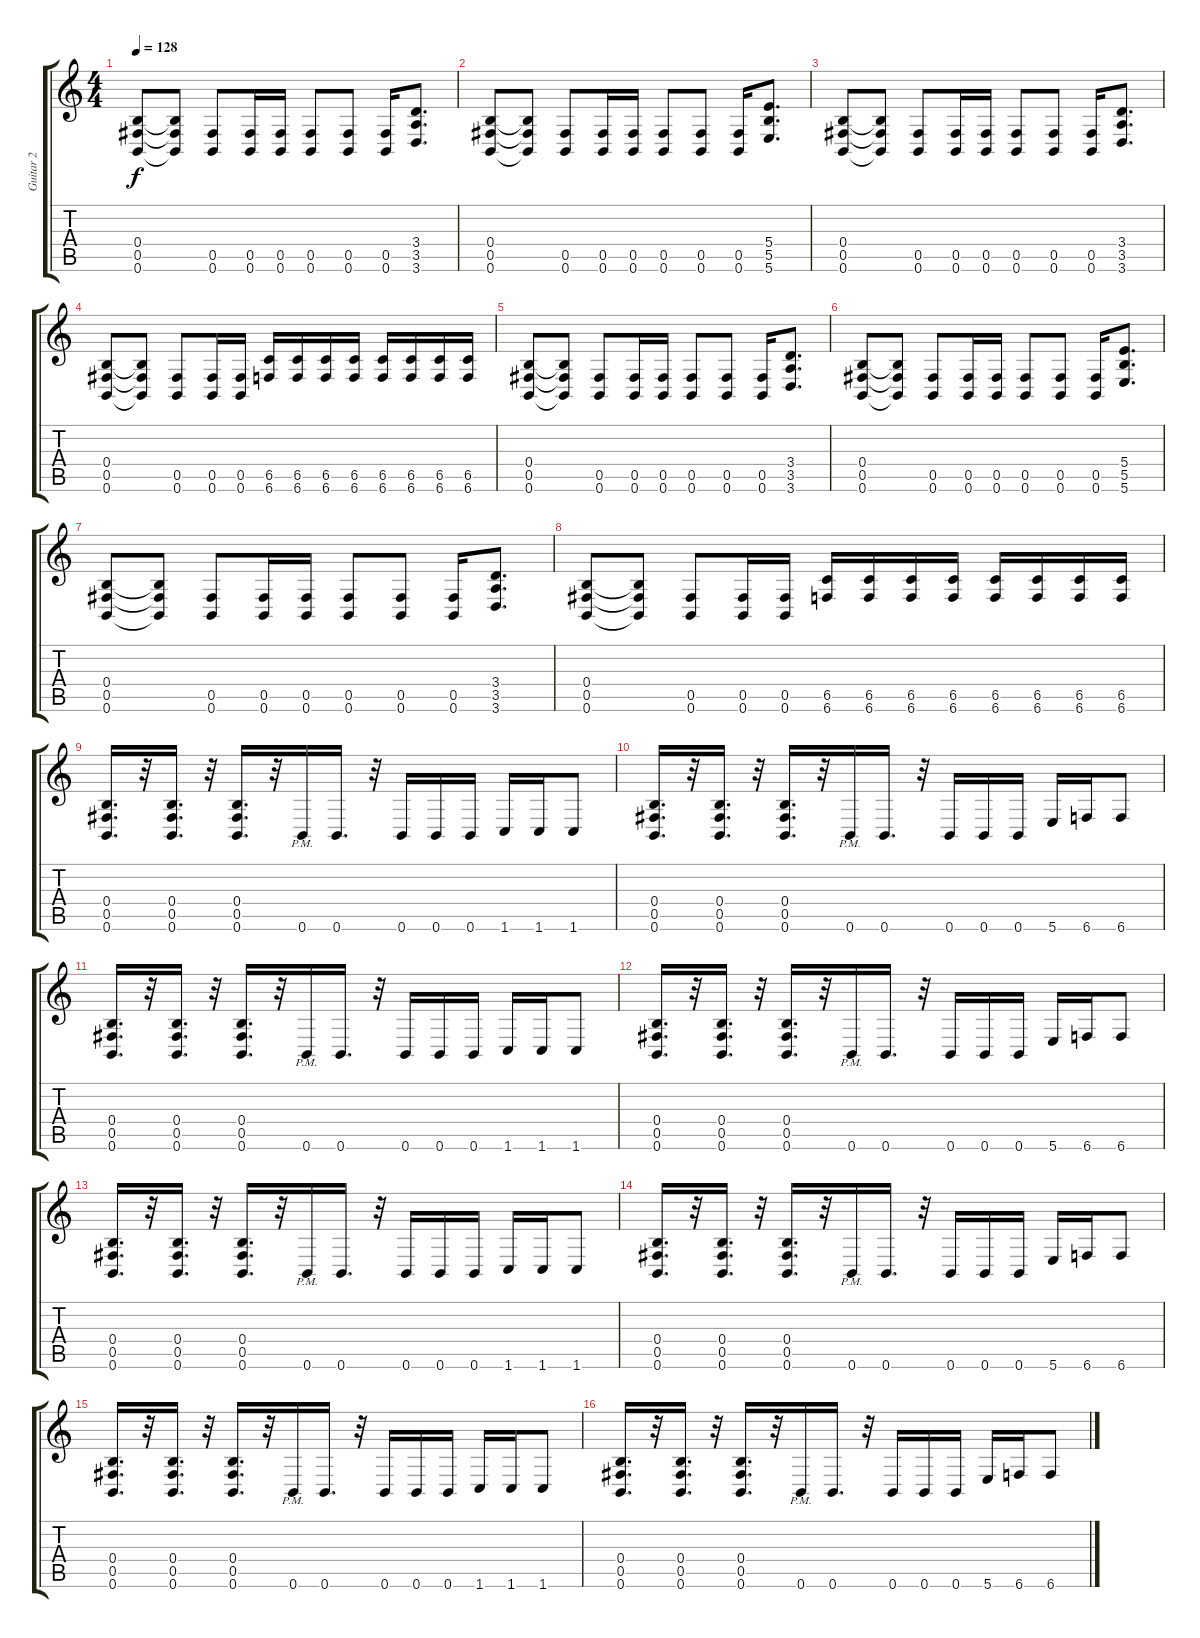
\track ("Guitar 2" "Guitar 2") {instrument overdrivenguitar}
\staff {score tabs}
\tuning (Db4 Ab3 E3 B2 Gb2 B1) {hide}
\ts (4 4)
\tempo 128
\clef g2
\ks c
(0.4 0.5 0.6).8{dy f} (0.4{t} 0.5{t} 0.6{t}).8 (0.5 0.6).8 (0.5 0.6).16 (0.5 0.6).16 (0.5 0.6).8 (0.5 0.6).8 (0.5 0.6).16 (3.4 3.5 3.6).8{d} |
(0.4 0.5 0.6).8 (0.4{t} 0.5{t} 0.6{t}).8 (0.5 0.6).8 (0.5 0.6).16 (0.5 0.6).16 (0.5 0.6).8 (0.5 0.6).8 (0.5 0.6).16 (5.4 5.5 5.6).8{d} |
(0.4 0.5 0.6).8 (0.4{t} 0.5{t} 0.6{t}).8 (0.5 0.6).8 (0.5 0.6).16 (0.5 0.6).16 (0.5 0.6).8 (0.5 0.6).8 (0.5 0.6).16 (3.4 3.5 3.6).8{d} |
(0.4 0.5 0.6).8 (0.4{t} 0.5{t} 0.6{t}).8 (0.5 0.6).8 (0.5 0.6).16 (0.5 0.6).16 (6.5 6.6).16 (6.5 6.6).16 (6.5 6.6).16 (6.5 6.6).16 (6.5 6.6).16 (6.5 6.6).16 (6.5 6.6).16 (6.5 6.6).16 |
(0.4 0.5 0.6).8 (0.4{t} 0.5{t} 0.6{t}).8 (0.5 0.6).8 (0.5 0.6).16 (0.5 0.6).16 (0.5 0.6).8 (0.5 0.6).8 (0.5 0.6).16 (3.4 3.5 3.6).8{d} |
(0.4 0.5 0.6).8 (0.4{t} 0.5{t} 0.6{t}).8 (0.5 0.6).8 (0.5 0.6).16 (0.5 0.6).16 (0.5 0.6).8 (0.5 0.6).8 (0.5 0.6).16 (5.4 5.5 5.6).8{d} |
(0.4 0.5 0.6).8 (0.4{t} 0.5{t} 0.6{t}).8 (0.5 0.6).8 (0.5 0.6).16 (0.5 0.6).16 (0.5 0.6).8 (0.5 0.6).8 (0.5 0.6).16 (3.4 3.5 3.6).8{d} |
(0.4 0.5 0.6).8 (0.4{t} 0.5{t} 0.6{t}).8 (0.5 0.6).8 (0.5 0.6).16 (0.5 0.6).16 (6.5 6.6).16 (6.5 6.6).16 (6.5 6.6).16 (6.5 6.6).16 (6.5 6.6).16 (6.5 6.6).16 (6.5 6.6).16 (6.5 6.6).16 |
(0.4 0.5 0.6).16{d} r.32 (0.4 0.5 0.6).16{d} r.32 (0.4 0.5 0.6).16{d} r.32 0.6{pm}.16 0.6.16{d} r.32 0.6.16 0.6.16 0.6.16 1.6.16 1.6.16 1.6.8 |
(0.4 0.5 0.6).16{d} r.32 (0.4 0.5 0.6).16{d} r.32 (0.4 0.5 0.6).16{d} r.32 0.6{pm}.16 0.6.16{d} r.32 0.6.16 0.6.16 0.6.16 5.6.16 6.6.16 6.6.8 |
(0.4 0.5 0.6).16{d} r.32 (0.4 0.5 0.6).16{d} r.32 (0.4 0.5 0.6).16{d} r.32 0.6{pm}.16 0.6.16{d} r.32 0.6.16 0.6.16 0.6.16 1.6.16 1.6.16 1.6.8 |
(0.4 0.5 0.6).16{d} r.32 (0.4 0.5 0.6).16{d} r.32 (0.4 0.5 0.6).16{d} r.32 0.6{pm}.16 0.6.16{d} r.32 0.6.16 0.6.16 0.6.16 5.6.16 6.6.16 6.6.8 |
(0.4 0.5 0.6).16{d} r.32 (0.4 0.5 0.6).16{d} r.32 (0.4 0.5 0.6).16{d} r.32 0.6{pm}.16 0.6.16{d} r.32 0.6.16 0.6.16 0.6.16 1.6.16 1.6.16 1.6.8 |
(0.4 0.5 0.6).16{d} r.32 (0.4 0.5 0.6).16{d} r.32 (0.4 0.5 0.6).16{d} r.32 0.6{pm}.16 0.6.16{d} r.32 0.6.16 0.6.16 0.6.16 5.6.16 6.6.16 6.6.8 |
(0.4 0.5 0.6).16{d} r.32 (0.4 0.5 0.6).16{d} r.32 (0.4 0.5 0.6).16{d} r.32 0.6{pm}.16 0.6.16{d} r.32 0.6.16 0.6.16 0.6.16 1.6.16 1.6.16 1.6.8 |
(0.4 0.5 0.6).16{d} r.32 (0.4 0.5 0.6).16{d} r.32 (0.4 0.5 0.6).16{d} r.32 0.6{pm}.16 0.6.16{d} r.32 0.6.16 0.6.16 0.6.16 5.6.16 6.6.16 6.6.8
